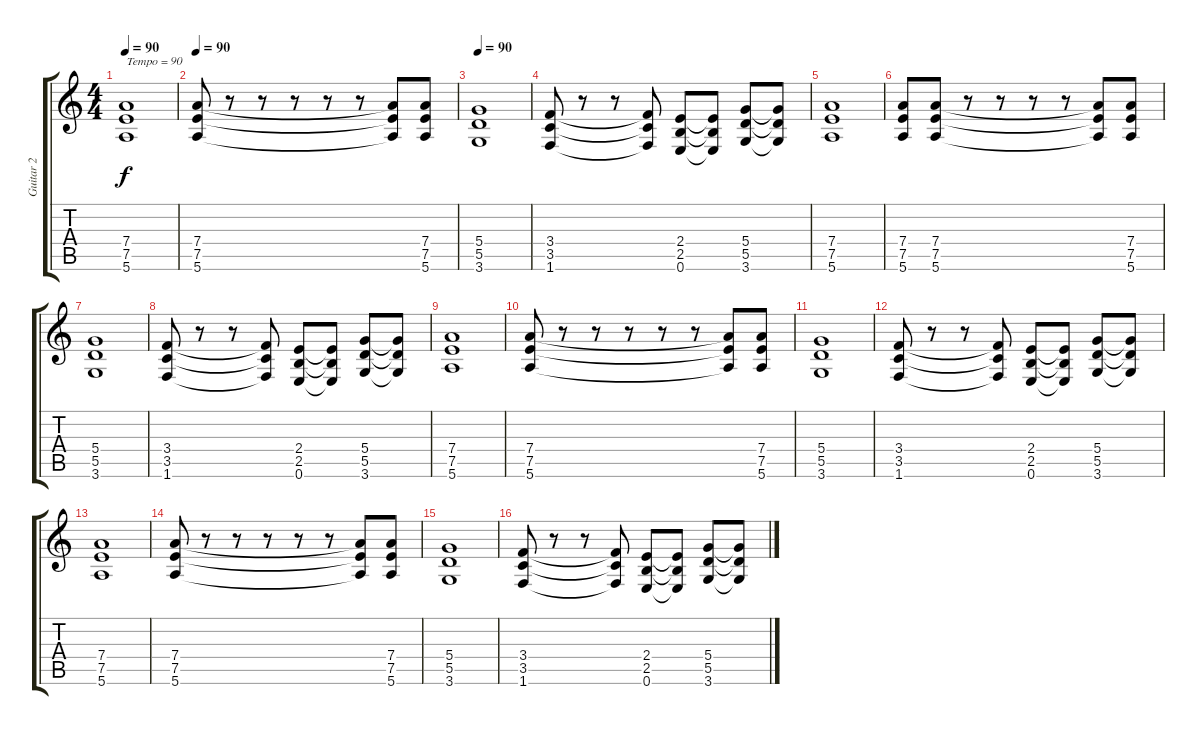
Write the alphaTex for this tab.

\track ("Guitar 2" "Guitar 2") {instrument overdrivenguitar}
\staff {score tabs}
\tuning (E4 B3 G3 D3 A2 E2) {hide}
\ts (4 4)
\tempo 90
\clef g2
\ks c
(7.4 7.5 5.6).1{txt "Tempo = 90" dy f instrument overdrivenguitar} |
\tempo 90
(7.4 7.5 5.6).8 r.8 r.8 r.8 r.8 r.8 (7.4{t} 7.5{t} 5.6{t}).8 (7.4 7.5 5.6).8 |
\tempo 90
(5.4 5.5 3.6).1 |
(3.4 3.5 1.6).8 r.8 r.8 (3.4{t} 3.5{t} 1.6{t}).8 (2.4 2.5 0.6).8 (2.4{t} 2.5{t} 0.6{t}).8 (5.4 5.5 3.6).8 (5.4{t} 5.5{t} 3.6{t}).8 |
(7.4 7.5 5.6).1 |
(7.4 7.5 5.6).8 (7.4 7.5 5.6).8 r.8 r.8 r.8 r.8 (7.4{t} 7.5{t} 5.6{t}).8 (7.4 7.5 5.6).8 |
(5.4 5.5 3.6).1 |
(3.4 3.5 1.6).8 r.8 r.8 (3.4{t} 3.5{t} 1.6{t}).8 (2.4 2.5 0.6).8 (2.4{t} 2.5{t} 0.6{t}).8 (5.4 5.5 3.6).8 (5.4{t} 5.5{t} 3.6{t}).8 |
(7.4 7.5 5.6).1 |
(7.4 7.5 5.6).8 r.8 r.8 r.8 r.8 r.8 (7.4{t} 7.5{t} 5.6{t}).8 (7.4 7.5 5.6).8 |
(5.4 5.5 3.6).1 |
(3.4 3.5 1.6).8 r.8 r.8 (3.4{t} 3.5{t} 1.6{t}).8 (2.4 2.5 0.6).8 (2.4{t} 2.5{t} 0.6{t}).8 (5.4 5.5 3.6).8 (5.4{t} 5.5{t} 3.6{t}).8 |
(7.4 7.5 5.6).1 |
(7.4 7.5 5.6).8 r.8 r.8 r.8 r.8 r.8 (7.4{t} 7.5{t} 5.6{t}).8 (7.4 7.5 5.6).8 |
(5.4 5.5 3.6).1 |
(3.4 3.5 1.6).8 r.8 r.8 (3.4{t} 3.5{t} 1.6{t}).8 (2.4 2.5 0.6).8 (2.4{t} 2.5{t} 0.6{t}).8 (5.4 5.5 3.6).8 (5.4{t} 5.5{t} 3.6{t}).8
